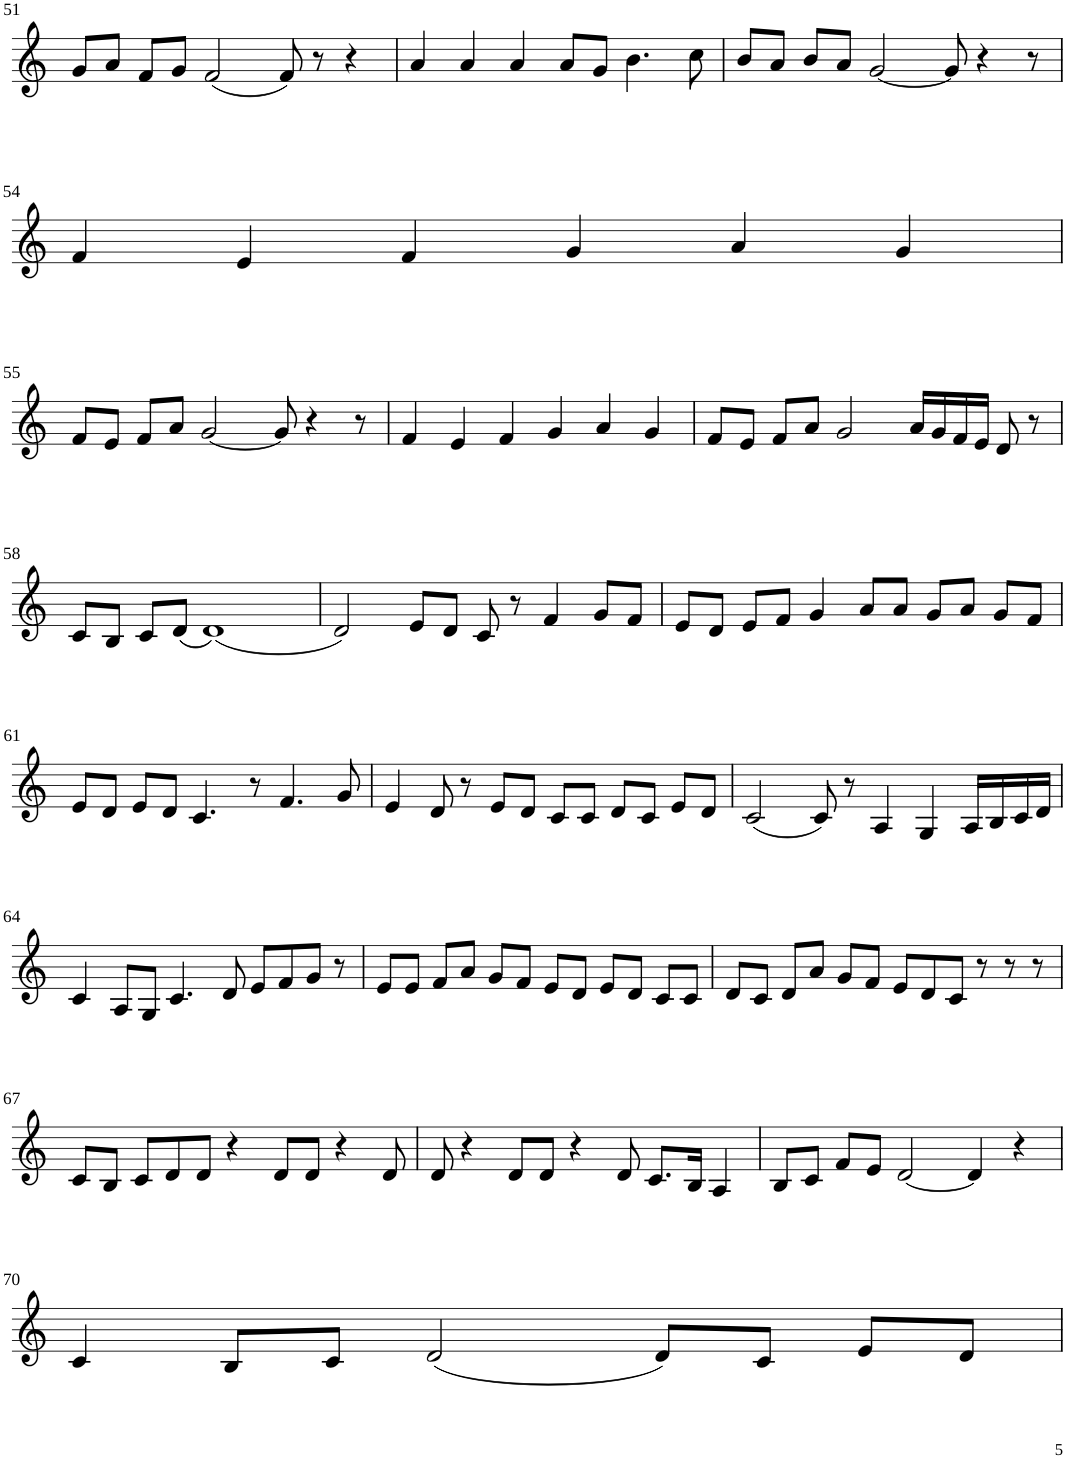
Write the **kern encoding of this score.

**kern
*part1
*staff1
*I"Violin
!!LO:PB:g=z
*clefG2
*k[]
*M6/4
=51
8g/L
8a/J
8f/L
8g/J
(2f/
8f/)
8r
4r
=52
4a/
4a/
4a/
8a/L
8g/J
4.b\
8cc\
=53
8b/L
8a/J
8b/L
8a/J
[2g/
8g/]
4r
8r
!!LO:LB:g=z
=54
4f/
4e/
4f/
4g/
4a/
4g/
!!LO:LB:g=z
=55
8f/L
8e/J
8f/L
8a/J
[2g/
8g/]
4r
8r
=56
4f/
4e/
4f/
4g/
4a/
4g/
=57
8f/L
8e/J
8f/L
8a/J
2g/
16a/LL
16g/
16f/
16e/JJ
8d/
8r
!!LO:LB:g=z
=58
8c/L
8B/J
8c/L
(8d/J
(1d)
=59
2d/)
8e/L
8d/J
8c/
8r
4f/
8g/L
8f/J
=60
8e/L
8d/J
8e/L
8f/J
4g/
8a/L
8a/J
8g/L
8a/J
8g/L
8f/J
!!LO:LB:g=z
=61
8e/L
8d/J
8e/L
8d/J
4.c/
8r
4.f/
8g/
=62
4e/
8d/
8r
8e/L
8d/J
8c/L
8c/J
8d/L
8c/J
8e/L
8d/J
=63
(2c/
8c/)
8r
4A/
4G/
16A/LL
16B/
16c/
16d/JJ
!!LO:LB:g=z
=64
4c/
8A/L
8G/J
4.c/
8d/
8e/L
8f/
8g/J
8r
=65
8e/L
8e/J
8f/L
8a/J
8g/L
8f/J
8e/L
8d/J
8e/L
8d/J
8c/L
8c/J
=66
8d/L
8c/J
8d/L
8a/J
8g/L
8f/J
8e/L
8d/
8c/J
8r
8r
8r
!!LO:LB:g=z
=67
8c/L
8B/J
8c/L
8d/
8d/J
4r
8d/L
8d/J
4r
8d/
=68
8d/
4r
8d/L
8d/J
4r
8d/
8.c/L
16B/Jk
4A/
=69
8B/L
8c/J
8f/L
8e/J
[2d/
4d/]
4r
!!LO:LB:g=z
=70
4c/
8B/L
8c/J
(2d/
8d/L)
8c/J
8e/L
8d/J
=
*-
